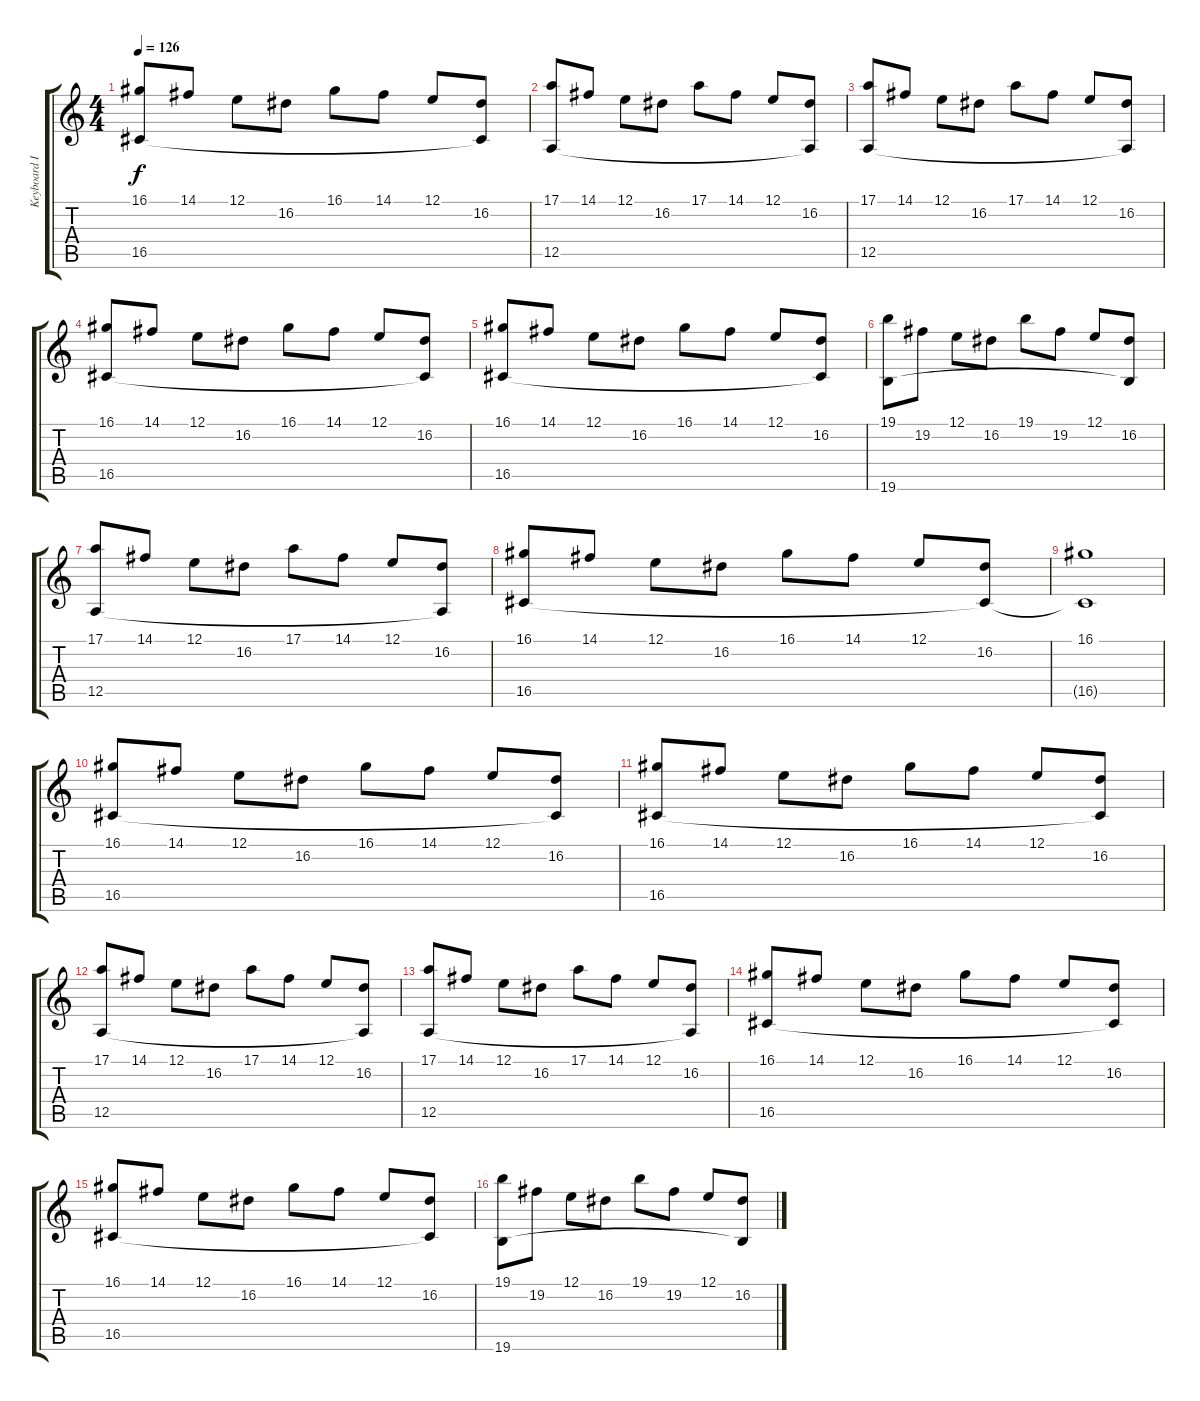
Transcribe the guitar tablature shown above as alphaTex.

\track ("Keyboard II" "Keyboard I") {mute instrument acousticgrandpiano}
\staff {score tabs}
\tuning (E4 B3 G3 D3 A2 E2) {hide}
\ts (4 4)
\tempo 126
\clef g2
\ks c
(16.1 16.5).8{dy f} 14.1.8 12.1.8 16.2.8 16.1.8 14.1.8 12.1.8 (16.2 16.5{t}).8 |
(17.1 12.5).8 14.1.8 12.1.8 16.2.8 17.1.8 14.1.8 12.1.8 (16.2 12.5{t}).8 |
(17.1 12.5).8 14.1.8 12.1.8 16.2.8 17.1.8 14.1.8 12.1.8 (16.2 12.5{t}).8 |
(16.1 16.5).8 14.1.8 12.1.8 16.2.8 16.1.8 14.1.8 12.1.8 (16.2 16.5{t}).8 |
(16.1 16.5).8 14.1.8 12.1.8 16.2.8 16.1.8 14.1.8 12.1.8 (16.2 16.5{t}).8 |
(19.1 19.6).8 19.2.8 12.1.8 16.2.8 19.1.8 19.2.8 12.1.8 (16.2 19.6{t}).8 |
(17.1 12.5).8 14.1.8 12.1.8 16.2.8 17.1.8 14.1.8 12.1.8 (16.2 12.5{t}).8 |
(16.1 16.5).8 14.1.8 12.1.8 16.2.8 16.1.8 14.1.8 12.1.8 (16.2 16.5{t}).8 |
(16.1 16.5{t}).1 |
(16.1 16.5).8 14.1.8 12.1.8 16.2.8 16.1.8 14.1.8 12.1.8 (16.2 16.5{t}).8 |
(16.1 16.5).8 14.1.8 12.1.8 16.2.8 16.1.8 14.1.8 12.1.8 (16.2 16.5{t}).8 |
(17.1 12.5).8 14.1.8 12.1.8 16.2.8 17.1.8 14.1.8 12.1.8 (16.2 12.5{t}).8 |
(17.1 12.5).8 14.1.8 12.1.8 16.2.8 17.1.8 14.1.8 12.1.8 (16.2 12.5{t}).8 |
(16.1 16.5).8 14.1.8 12.1.8 16.2.8 16.1.8 14.1.8 12.1.8 (16.2 16.5{t}).8 |
(16.1 16.5).8 14.1.8 12.1.8 16.2.8 16.1.8 14.1.8 12.1.8 (16.2 16.5{t}).8 |
(19.1 19.6).8 19.2.8 12.1.8 16.2.8 19.1.8 19.2.8 12.1.8 (16.2 19.6{t}).8
